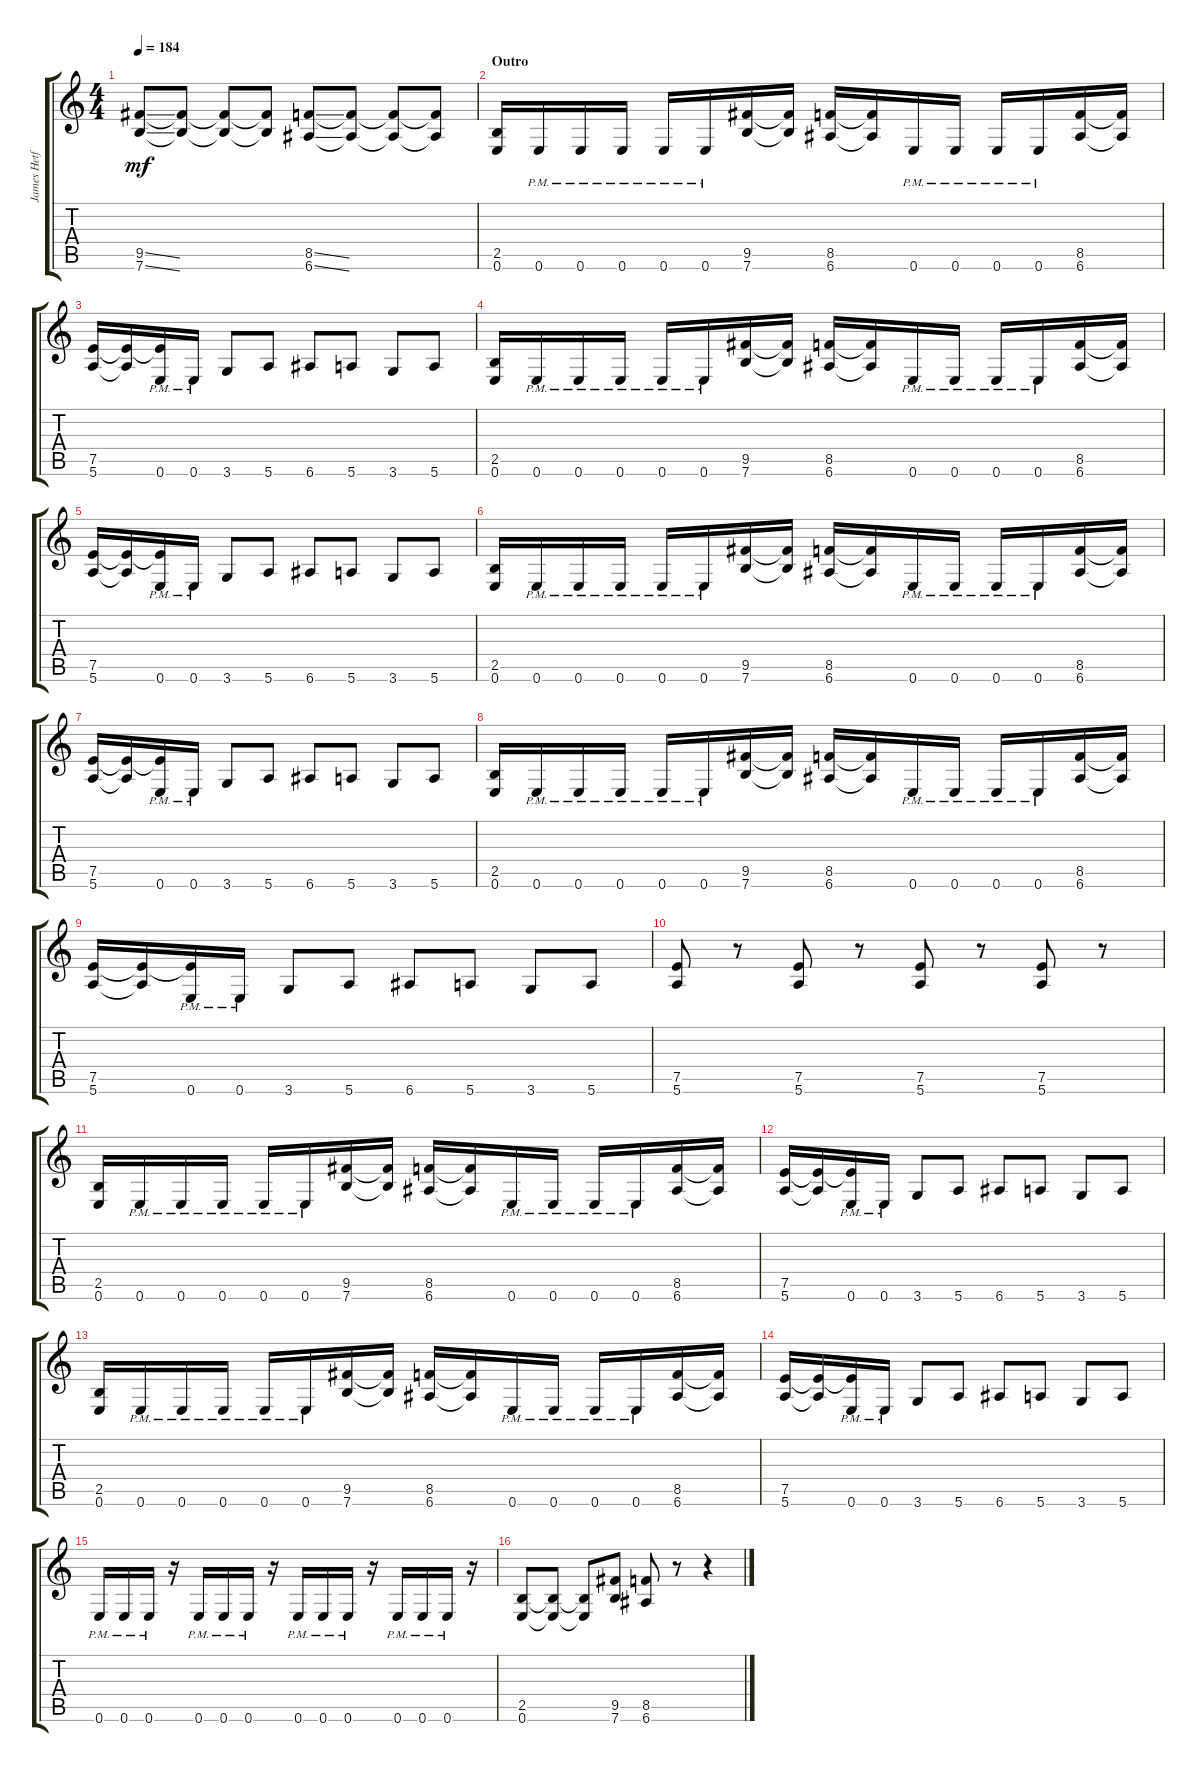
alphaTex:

\track ("James Hetfield" "James Hetf") {instrument distortionguitar}
\staff {score tabs}
\tuning (E4 B3 G3 D3 A2 E2) {hide}
\ts (4 4)
\tempo 184
\clef g2
\ks c
(9.5{ss} 7.6{ss}).8{dy mf} (9.5{t} 7.6{t}).8 (9.5{t} 7.6{t}).8 (9.5{t} 7.6{t}).8 (8.5{ss} 6.6{ss}).8 (8.5{t} 6.6{t}).8 (8.5{t} 6.6{t}).8 (8.5{t} 6.6{t}).8 |
\section ("" "Outro")
(2.5 0.6).16 0.6{pm}.16 0.6{pm}.16 0.6{pm}.16 0.6{pm}.16 0.6{pm}.16 (9.5 7.6).16 (9.5{t} 7.6{t}).16 (8.5 6.6).16 (8.5{t} 6.6{t}).16 0.6{pm}.16 0.6{pm}.16 0.6{pm}.16 0.6{pm}.16 (8.5 6.6).16 (8.5{t} 6.6{t}).16 |
(7.5 5.6).16 (7.5{t} 5.6{t}).16 (7.5{t} 0.6{pm}).16 0.6{pm}.16 3.6.8 5.6.8 6.6.8 5.6.8 3.6.8 5.6.8 |
(2.5 0.6).16 0.6{pm}.16 0.6{pm}.16 0.6{pm}.16 0.6{pm}.16 0.6{pm}.16 (9.5 7.6).16 (9.5{t} 7.6{t}).16 (8.5 6.6).16 (8.5{t} 6.6{t}).16 0.6{pm}.16 0.6{pm}.16 0.6{pm}.16 0.6{pm}.16 (8.5 6.6).16 (8.5{t} 6.6{t}).16 |
(7.5 5.6).16 (7.5{t} 5.6{t}).16 (7.5{t} 0.6{pm}).16 0.6{pm}.16 3.6.8 5.6.8 6.6.8 5.6.8 3.6.8 5.6.8 |
(2.5 0.6).16 0.6{pm}.16 0.6{pm}.16 0.6{pm}.16 0.6{pm}.16 0.6{pm}.16 (9.5 7.6).16 (9.5{t} 7.6{t}).16 (8.5 6.6).16 (8.5{t} 6.6{t}).16 0.6{pm}.16 0.6{pm}.16 0.6{pm}.16 0.6{pm}.16 (8.5 6.6).16 (8.5{t} 6.6{t}).16 |
(7.5 5.6).16 (7.5{t} 5.6{t}).16 (7.5{t} 0.6{pm}).16 0.6{pm}.16 3.6.8 5.6.8 6.6.8 5.6.8 3.6.8 5.6.8 |
(2.5 0.6).16 0.6{pm}.16 0.6{pm}.16 0.6{pm}.16 0.6{pm}.16 0.6{pm}.16 (9.5 7.6).16 (9.5{t} 7.6{t}).16 (8.5 6.6).16 (8.5{t} 6.6{t}).16 0.6{pm}.16 0.6{pm}.16 0.6{pm}.16 0.6{pm}.16 (8.5 6.6).16 (8.5{t} 6.6{t}).16 |
(7.5 5.6).16 (7.5{t} 5.6{t}).16 (7.5{t} 0.6{pm}).16 0.6{pm}.16 3.6.8 5.6.8 6.6.8 5.6.8 3.6.8 5.6.8 |
(7.5 5.6).8 r.8 (7.5 5.6).8 r.8 (7.5 5.6).8 r.8 (7.5 5.6).8 r.8 |
(2.5 0.6).16 0.6{pm}.16 0.6{pm}.16 0.6{pm}.16 0.6{pm}.16 0.6{pm}.16 (9.5 7.6).16 (9.5{t} 7.6{t}).16 (8.5 6.6).16 (8.5{t} 6.6{t}).16 0.6{pm}.16 0.6{pm}.16 0.6{pm}.16 0.6{pm}.16 (8.5 6.6).16 (8.5{t} 6.6{t}).16 |
(7.5 5.6).16 (7.5{t} 5.6{t}).16 (7.5{t} 0.6{pm}).16 0.6{pm}.16 3.6.8 5.6.8 6.6.8 5.6.8 3.6.8 5.6.8 |
(2.5 0.6).16 0.6{pm}.16 0.6{pm}.16 0.6{pm}.16 0.6{pm}.16 0.6{pm}.16 (9.5 7.6).16 (9.5{t} 7.6{t}).16 (8.5 6.6).16 (8.5{t} 6.6{t}).16 0.6{pm}.16 0.6{pm}.16 0.6{pm}.16 0.6{pm}.16 (8.5 6.6).16 (8.5{t} 6.6{t}).16 |
(7.5 5.6).16 (7.5{t} 5.6{t}).16 (7.5{t} 0.6{pm}).16 0.6{pm}.16 3.6.8 5.6.8 6.6.8 5.6.8 3.6.8 5.6.8 |
0.6{pm}.16 0.6{pm}.16 0.6{pm}.16 r.16 0.6{pm}.16 0.6{pm}.16 0.6{pm}.16 r.16 0.6{pm}.16 0.6{pm}.16 0.6{pm}.16 r.16 0.6{pm}.16 0.6{pm}.16 0.6{pm}.16 r.16 |
(2.5 0.6).8 (2.5{t} 0.6{t}).8 (2.5{t} 0.6{t}).8 (9.5 7.6).8 (8.5 6.6).8 r.8 r.4
